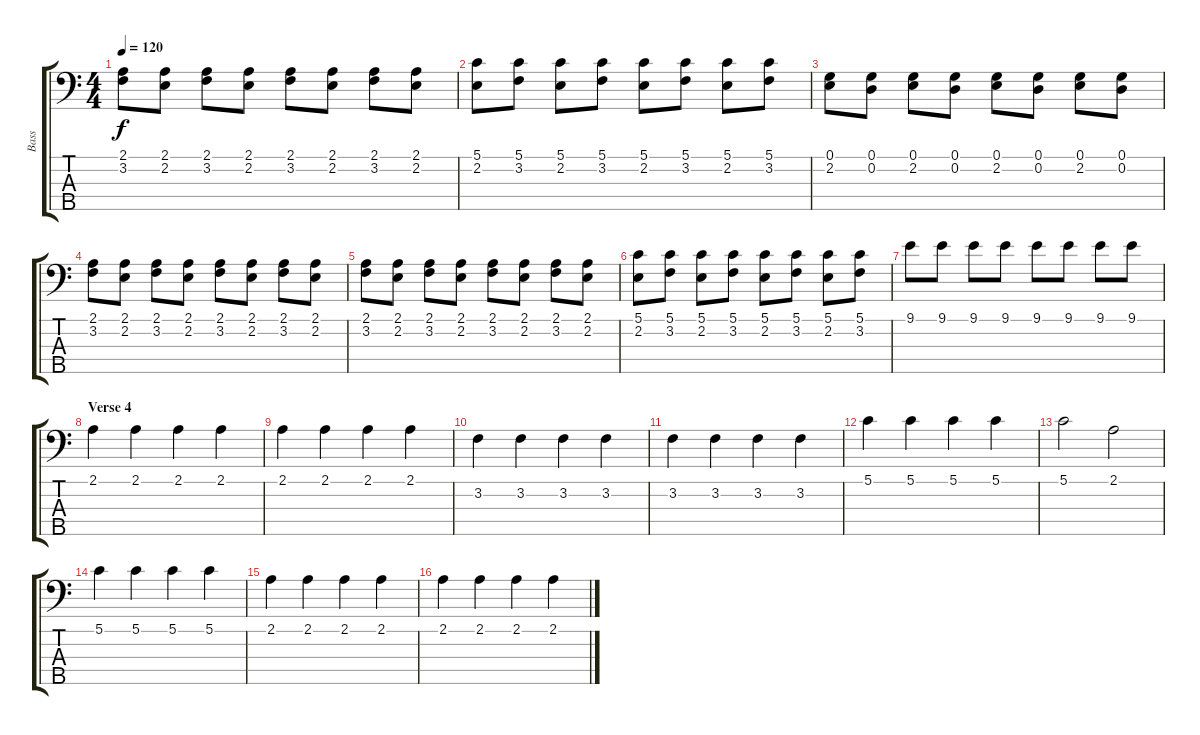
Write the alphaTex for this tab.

\track ("Bass" "Bass") {instrument electricbassfinger}
\staff {score tabs}
\tuning (G2 D2 A1 E1 B0) {hide}
\ts (4 4)
\tempo 120
\clef f4
\ks c
(2.1 3.2).8{dy f} (2.1 2.2).8 (2.1 3.2).8 (2.1 2.2).8 (2.1 3.2).8 (2.1 2.2).8 (2.1 3.2).8 (2.1 2.2).8 |
(5.1 2.2).8 (5.1 3.2).8 (5.1 2.2).8 (5.1 3.2).8 (5.1 2.2).8 (5.1 3.2).8 (5.1 2.2).8 (5.1 3.2).8 |
(0.1 2.2).8 (0.1 0.2).8 (0.1 2.2).8 (0.1 0.2).8 (0.1 2.2).8 (0.1 0.2).8 (0.1 2.2).8 (0.1 0.2).8 |
(2.1 3.2).8 (2.1 2.2).8 (2.1 3.2).8 (2.1 2.2).8 (2.1 3.2).8 (2.1 2.2).8 (2.1 3.2).8 (2.1 2.2).8 |
(2.1 3.2).8 (2.1 2.2).8 (2.1 3.2).8 (2.1 2.2).8 (2.1 3.2).8 (2.1 2.2).8 (2.1 3.2).8 (2.1 2.2).8 |
(5.1 2.2).8 (5.1 3.2).8 (5.1 2.2).8 (5.1 3.2).8 (5.1 2.2).8 (5.1 3.2).8 (5.1 2.2).8 (5.1 3.2).8 |
9.1.8 9.1.8 9.1.8 9.1.8 9.1.8 9.1.8 9.1.8 9.1.8 |
\section ("" "Verse 4")
2.1.4 2.1.4 2.1.4 2.1.4 |
2.1.4 2.1.4 2.1.4 2.1.4 |
3.2.4 3.2.4 3.2.4 3.2.4 |
3.2.4 3.2.4 3.2.4 3.2.4 |
5.1.4 5.1.4 5.1.4 5.1.4 |
5.1.2 2.1.2 |
5.1.4 5.1.4 5.1.4 5.1.4 |
2.1.4 2.1.4 2.1.4 2.1.4 |
2.1.4 2.1.4 2.1.4 2.1.4
